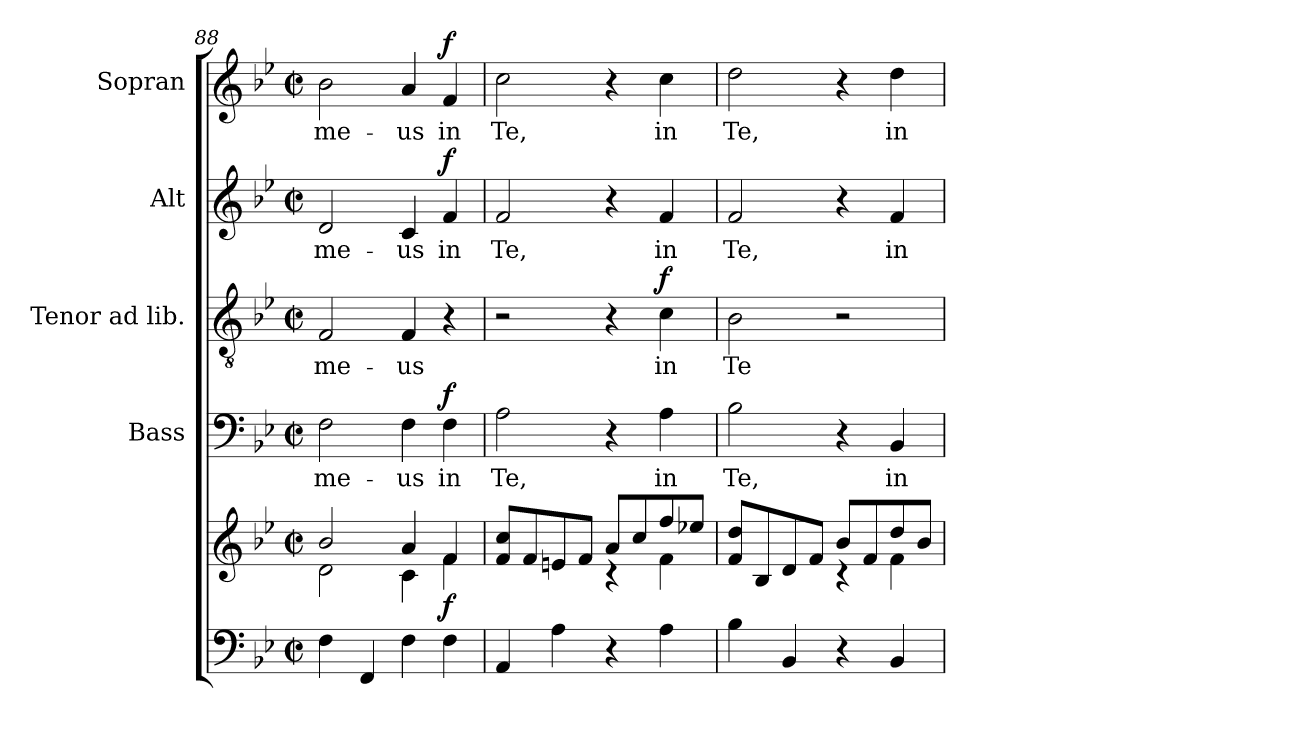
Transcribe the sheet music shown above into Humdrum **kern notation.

**kern	**kern	**dynam	**kern	**text	**dynam	**kern	**text	**dynam	**kern	**text	**dynam	**kern	**text	**dynam
*part5	*part5	*part5	*part4	*part4	*part4	*part3	*part3	*part3	*part2	*part2	*part2	*part1	*part1	*part1
*staff6	*staff5	*staff5/6	*staff4	*staff4	*staff4	*staff3	*staff3	*staff3	*staff2	*staff2	*staff2	*staff1	*staff1	*staff1
*	*	*	*I"Bass	*	*	*I"Tenor ad lib.	*	*	*I"Alt	*	*	*I"Sopran	*	*
*	*	*	*I'B.	*	*	*I'T.	*	*	*I'A.	*	*	*I'S.	*	*
*clefF4	*clefG2	*	*clefF4	*	*	*clefGv2	*	*	*clefG2	*	*	*clefG2	*	*
*k[b-e-]	*k[b-e-]	*	*k[b-e-]	*	*	*k[b-e-]	*	*	*k[b-e-]	*	*	*k[b-e-]	*	*
*B-:	*B-:	*	*B-:	*	*	*B-:	*	*	*B-:	*	*	*B-:	*	*
*M2/2	*M2/2	*	*M2/2	*	*	*M2/2	*	*	*M2/2	*	*	*M2/2	*	*
*met(c|)	*met(c|)	*	*met(c|)	*	*	*met(c|)	*	*	*met(c|)	*	*	*met(c|)	*	*
=88	=88	=88	=88	=88	=88	=88	=88	=88	=88	=88	=88	=88	=88	=88
*	*^	*	*	*	*	*	*	*	*	*	*	*	*	*
!	!	!	!	!	!LO:LY:b	!	!	!LO:LY:b	!	!	!LO:LY:b	!	!	!LO:LY:b	!
4F\	2b-/	2d\	.	2F\	me-	.	2F/	me-	.	2d/	me-	.	2b-\	me-	.
4FF/	.	.	.	.	.	.	.	.	.	.	.	.	.	.	.
!	!	!	!	!	!LO:LY:b	!	!	!LO:LY:b	!	!	!LO:LY:b	!	!	!LO:LY:b	!
4F\	4a/	4c\	.	4F\	-us	.	4F/	-us	.	4c/	-us	.	4a/	-us	.
!	!	!	!LO:DY:b	!	!LO:LY:b	!LO:DY:a	!	!	!	!	!LO:LY:b	!LO:DY:a	!	!LO:LY:b	!LO:DY:a
4F\	4f/	4f\	f	4F\	in	f	4r	.	.	4f/	in	f	4f/	in	f
!!LO:LB:g=z
=89	=89	=89	=89	=89	=89	=89	=89	=89	=89	=89	=89	=89	=89	=89	=89
!	!	!	!	!	!LO:LY:b	!	!	!	!	!	!LO:LY:b	!	!	!LO:LY:b	!
4AA/	8f/ 8cc/L	2ryy	.	2A\	Te,	.	2r	.	.	2f/	Te,	.	2cc\	Te,	.
.	8f/	.	.	.	.	.	.	.	.	.	.	.	.	.	.
4A\	8en/	.	.	.	.	.	.	.	.	.	.	.	.	.	.
.	8f/J	.	.	.	.	.	.	.	.	.	.	.	.	.	.
4r	8a/L	4rc	.	4r	.	.	4r	.	.	4r	.	.	4r	.	.
.	8cc/	.	.	.	.	.	.	.	.	.	.	.	.	.	.
!	!	!	!	!	!LO:LY:b	!	!	!LO:LY:b	!LO:DY:a	!	!LO:LY:b	!	!	!LO:LY:b	!
4A\	8ff/	4f\	.	4A\	in	.	4c\	in	f	4f/	in	.	4cc\	in	.
.	8ee-X/J	.	.	.	.	.	.	.	.	.	.	.	.	.	.
=90	=90	=90	=90	=90	=90	=90	=90	=90	=90	=90	=90	=90	=90	=90	=90
!	!	!	!	!	!LO:LY:b	!	!	!LO:LY:b	!	!	!LO:LY:b	!	!	!LO:LY:b	!
4B-\	8f/ 8dd/L	2ryy	.	2B-\	Te,	.	2B-\	Te	.	2f/	Te,	.	2dd\	Te,	.
.	8B-/	.	.	.	.	.	.	.	.	.	.	.	.	.	.
4BB-/	8d/	.	.	.	.	.	.	.	.	.	.	.	.	.	.
.	8f/J	.	.	.	.	.	.	.	.	.	.	.	.	.	.
4r	8b-/L	4rc	.	4r	.	.	2r	.	.	4r	.	.	4r	.	.
.	8f/	.	.	.	.	.	.	.	.	.	.	.	.	.	.
!	!	!	!	!	!LO:LY:b	!	!	!	!	!	!LO:LY:b	!	!	!LO:LY:b	!
4BB-/	8dd/	4f\	.	4BB-/	in	.	.	.	.	4f/	in	.	4dd\	in	.
.	8b-/J	.	.	.	.	.	.	.	.	.	.	.	.	.	.
*	*v	*v	*	*	*	*	*	*	*	*	*	*	*	*	*
=	=	=	=	=	=	=	=	=	=	=	=	=	=	=
*-	*-	*-	*-	*-	*-	*-	*-	*-	*-	*-	*-	*-	*-	*-
